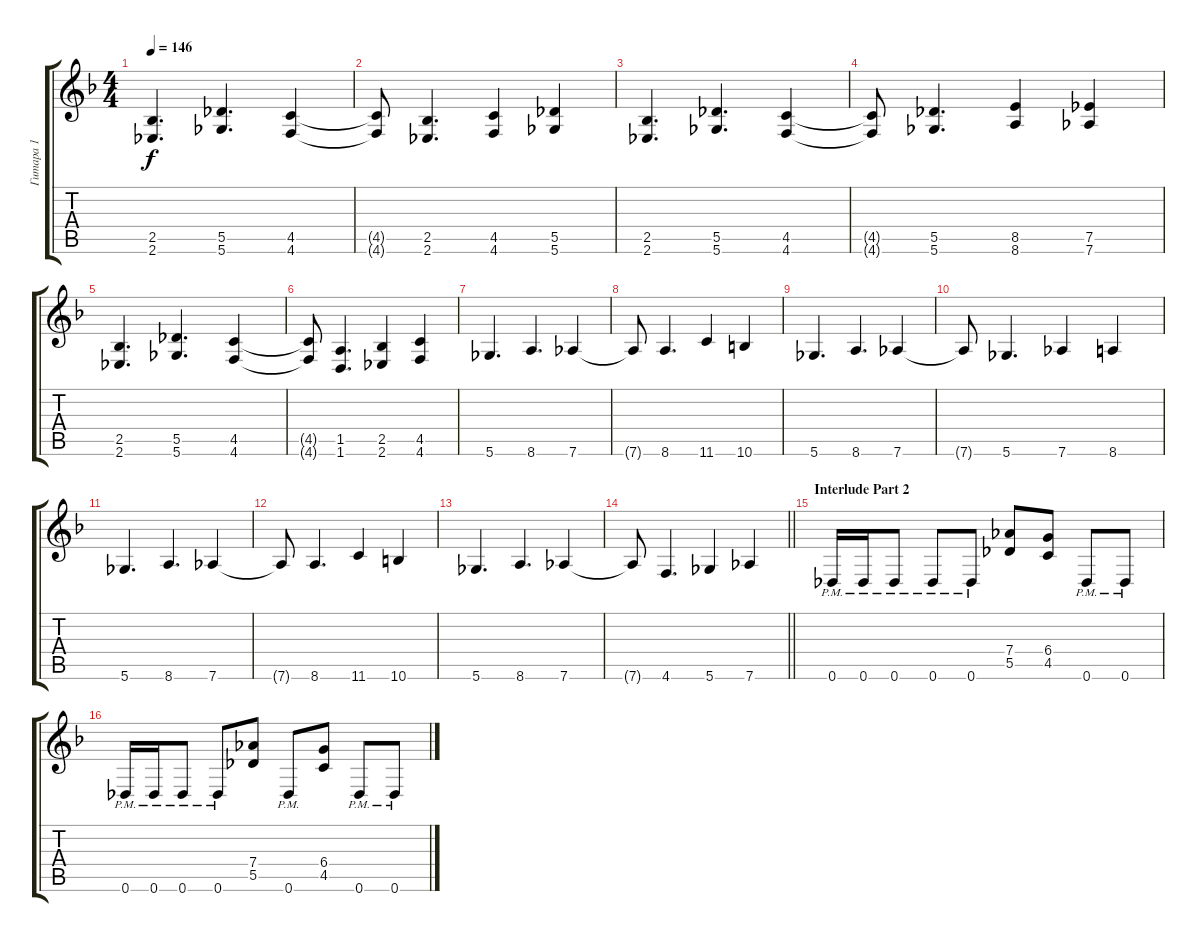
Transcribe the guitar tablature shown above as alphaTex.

\track ("Гитара 1" "Гитара 1") {instrument distortionguitar}
\staff {score tabs}
\tuning (Eb4 Bb3 Gb3 Db3 Ab2 Db2) {hide}
\ts (4 4)
\tempo 146
\clef g2
\ks dminor
(2.5 2.6).4{d dy f} (5.5 5.6).4{d} (4.5 4.6).4 |
(4.5{t} 4.6{t}).8 (2.5 2.6).4{d} (4.5 4.6).4 (5.5 5.6).4 |
(2.5 2.6).4{d} (5.5 5.6).4{d} (4.5 4.6).4 |
(4.5{t} 4.6{t}).8 (5.5 5.6).4{d} (8.5 8.6).4 (7.5 7.6).4 |
(2.5 2.6).4{d} (5.5 5.6).4{d} (4.5 4.6).4 |
(4.5{t} 4.6{t}).8 (1.5 1.6).4{d} (2.5 2.6).4 (4.5 4.6).4 |
5.6.4{d} 8.6.4{d} 7.6.4 |
7.6{t}.8 8.6.4{d} 11.6.4 10.6.4 |
5.6.4{d} 8.6.4{d} 7.6.4 |
7.6{t}.8 5.6.4{d} 7.6.4 8.6.4 |
5.6.4{d} 8.6.4{d} 7.6.4 |
7.6{t}.8 8.6.4{d} 11.6.4 10.6.4 |
5.6.4{d} 8.6.4{d} 7.6.4 |
\barLineRight lightlight
7.6{t}.8 4.6.4{d} 5.6.4 7.6.4 |
\section ("" "Interlude Part 2")
0.6{pm}.16 0.6{pm}.16 0.6{pm}.8 0.6{pm}.8 0.6{pm}.8 (7.4 5.5).8 (6.4 4.5).8 0.6{pm}.8 0.6{pm}.8 |
0.6{pm}.16 0.6{pm}.16 0.6{pm}.8 0.6{pm}.8 (7.4 5.5).8 0.6{pm}.8 (6.4 4.5).8 0.6{pm}.8 0.6{pm}.8
